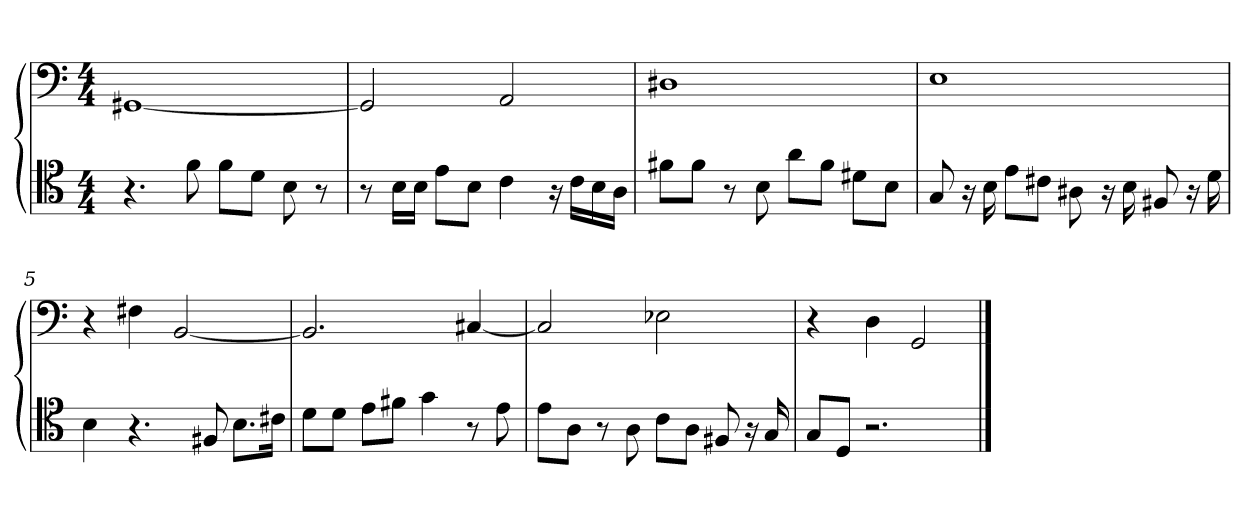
**kern	**kern
*part1	*part1
*staff2	*staff1
*clefC4	*clefF4
*k[]	*k[]
*a:	*a:
*M4/4	*M4/4
=1	=1
4.r	[1GG#X
8f	.
8f\L	.
8d\J	.
8B	.
8r	.
=2	=2
8r	2GG#]
16B\LL	.
16B\JJ	.
8e\L	.
8B\J	.
4c	2AA
16r	.
16c\LL	.
16B\	.
16A\JJ	.
=3	=3
8f#X\L	1D#X
8f#\J	.
8r	.
8B	.
8a\L	.
8f#\J	.
8d#X\L	.
8B\J	.
=4	=4
8G	1E
16r	.
16B	.
8e\L	.
8c#X\J	.
8A#X	.
16r	.
16B	.
8F#X	.
16r	.
16d	.
=5	=5
4B	4r
4.r	4F#X
.	[2BB
8F#X	.
8.B\L	.
16c#X\Jk	.
=6	=6
8d\L	2.BB]
8d\J	.
8e\L	.
8f#X\J	.
4g	.
8r	[4C#X
8e	.
=7	=7
8e\L	2C#]
8A\J	.
8r	.
8A	.
8c\L	2E-X
8A\J	.
8F#X	.
16r	.
16G	.
=8	=8
8G/L	4r
8D/J	.
2.r	4D
.	2GG
==	==
*-	*-
